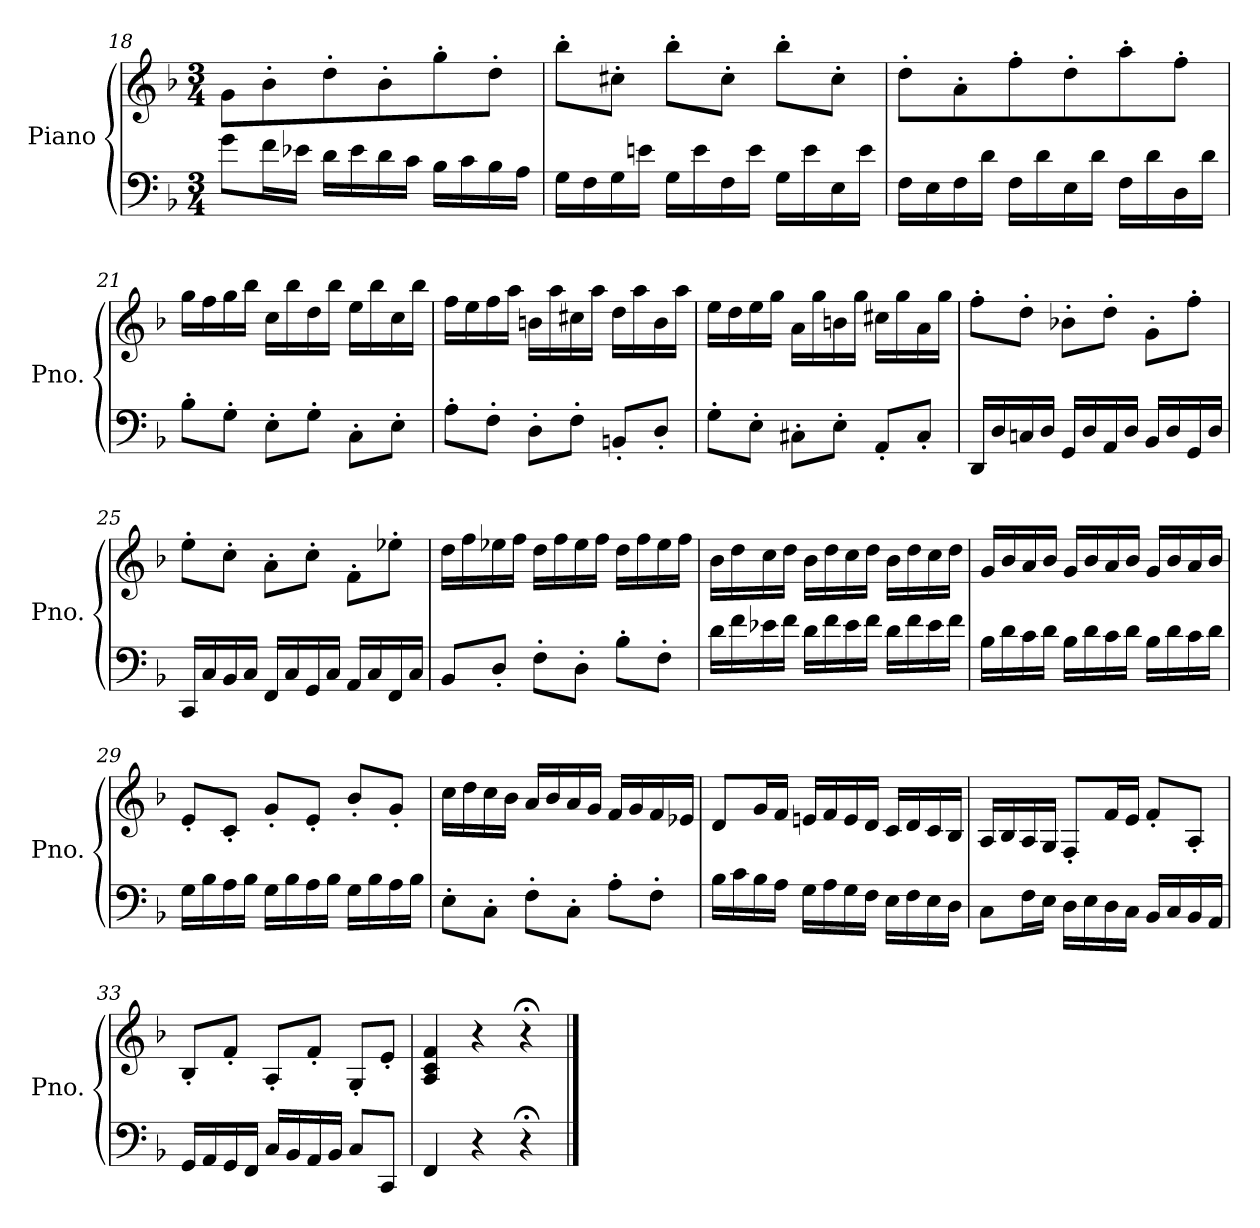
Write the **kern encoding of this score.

**kern	**kern
*part1	*part1
*staff2	*staff1
*I"Piano	*
*I'Pno.	*
*clefF4	*clefG2
*k[b-]	*k[b-]
*M3/4	*M3/4
=18	=18
8g\L	8g\L
16f\L	8b-'\
16e-X\JJ	.
16d\LL	8dd'\
16e-\	.
16d\	8b-'\
16c\JJ	.
16B-\LL	8gg'\
16c\	.
16B-\	8dd'\J
16A\JJ	.
=19	=19
16G\LL	8bb-'\L
16F\	.
16G\	8cc#X'\J
16en\JJ	.
16G\LL	8bb-'\L
16e\	.
16F\	8cc#'\J
16e\JJ	.
16G\LL	8bb-'\L
16e\	.
16E\	8cc#'\J
16e\JJ	.
!!LO:PB:g=z
=20	=20
16F\LL	8dd'\L
16E\	.
16F\	8a'\
16d\JJ	.
16F\LL	8ff'\
16d\	.
16E\	8dd'\
16d\JJ	.
16F\LL	8aa'\
16d\	.
16D\	8ff'\J
16d\JJ	.
=21	=21
8B-'\L	16gg\LL
.	16ff\
8G'\J	16gg\
.	16bb-\JJ
8E'\L	16cc\LL
.	16bb-\
8G'\J	16dd\
.	16bb-\JJ
8C'\L	16ee\LL
.	16bb-\
8E'\J	16cc\
.	16bb-\JJ
=22	=22
8A'\L	16ff\LL
.	16ee\
8F'\J	16ff\
.	16aa\JJ
8D'\L	16bn\LL
.	16aa\
8F'\J	16cc#X\
.	16aa\JJ
8BBn'/L	16dd\LL
.	16aa\
8D'/J	16b\
.	16aa\JJ
=23	=23
8G'\L	16ee\LL
.	16dd\
8E'\J	16ee\
.	16gg\JJ
8C#X'\L	16a\LL
.	16gg\
8E'\J	16bn\
.	16gg\JJ
8AA'/L	16cc#X\LL
.	16gg\
8C#'/J	16a\
.	16gg\JJ
!!LO:LB:g=z
=24	=24
16DD/LL	8ff'\L
16D/	.
16Cn/	8dd'\J
16D/JJ	.
16GG/LL	8b-X'\L
16D/	.
16AA/	8dd'\J
16D/JJ	.
16BB-/LL	8g'\L
16D/	.
16GG/	8ff'\J
16D/JJ	.
=25	=25
16CC/LL	8ee'\L
16C/	.
16BB-/	8cc'\J
16C/JJ	.
16FF/LL	8a'\L
16C/	.
16GG/	8cc'\J
16C/JJ	.
16AA/LL	8f'\L
16C/	.
16FF/	8ee-X'\J
16C/JJ	.
=26	=26
8BB-/L	16dd\LL
.	16ff\
8D'/J	16ee-X\
.	16ff\JJ
8F'\L	16dd\LL
.	16ff\
8D'\J	16ee-\
.	16ff\JJ
8B-'\L	16dd\LL
.	16ff\
8F'\J	16ee-\
.	16ff\JJ
!!LO:LB:g=z
=27	=27
16d\LL	16b-\LL
16f\	16dd\
16e-X\	16cc\
16f\JJ	16dd\JJ
16d\LL	16b-\LL
16f\	16dd\
16e-\	16cc\
16f\JJ	16dd\JJ
16d\LL	16b-\LL
16f\	16dd\
16e-\	16cc\
16f\JJ	16dd\JJ
=28	=28
16B-\LL	16g/LL
16d\	16b-/
16c\	16a/
16d\JJ	16b-/JJ
16B-\LL	16g/LL
16d\	16b-/
16c\	16a/
16d\JJ	16b-/JJ
16B-\LL	16g/LL
16d\	16b-/
16c\	16a/
16d\JJ	16b-/JJ
=29	=29
16G\LL	8e'/L
16B-\	.
16A\	8c'/J
16B-\JJ	.
16G\LL	8g'/L
16B-\	.
16A\	8e'/J
16B-\JJ	.
16G\LL	8b-'/L
16B-\	.
16A\	8g'/J
16B-\JJ	.
!!LO:LB:g=z
=30	=30
8E'\L	16cc\LL
.	16dd\
8C'\J	16cc\
.	16b-\JJ
8F'\L	16a/LL
.	16b-/
8C'\J	16a/
.	16g/JJ
8A'\L	16f/LL
.	16g/
8F'\J	16f/
.	16e-X/JJ
=31	=31
16B-\LL	8d/L
16c\	.
16B-\	16g/L
16A\JJ	16f/JJ
16G\LL	16en/LL
16A\	16f/
16G\	16e/
16F\JJ	16d/JJ
16E\LL	16c/LL
16F\	16d/
16E\	16c/
16D\JJ	16B-/JJ
=32	=32
8C\L	16A/LL
.	16B-/
16F\L	16A/
16E\JJ	16G/JJ
16D\LL	8F'/L
16E\	.
16D\	16f/L
16C\JJ	16e/JJ
16BB-/LL	8f'/L
16C/	.
16BB-/	8A'/J
16AA/JJ	.
=33	=33
16GG/LL	8B-'/L
16AA/	.
16GG/	8f'/J
16FF/JJ	.
16C/LL	8A'/L
16BB-/	.
16AA/	8f'/J
16BB-/JJ	.
8C/L	8G'/L
8CC/J	8e'/J
!!LO:LB:g=z
=34	=34
4FF/	4A/ 4c/ 4f/
4r	4r
4r;	4r;<
==	==
*-	*-
